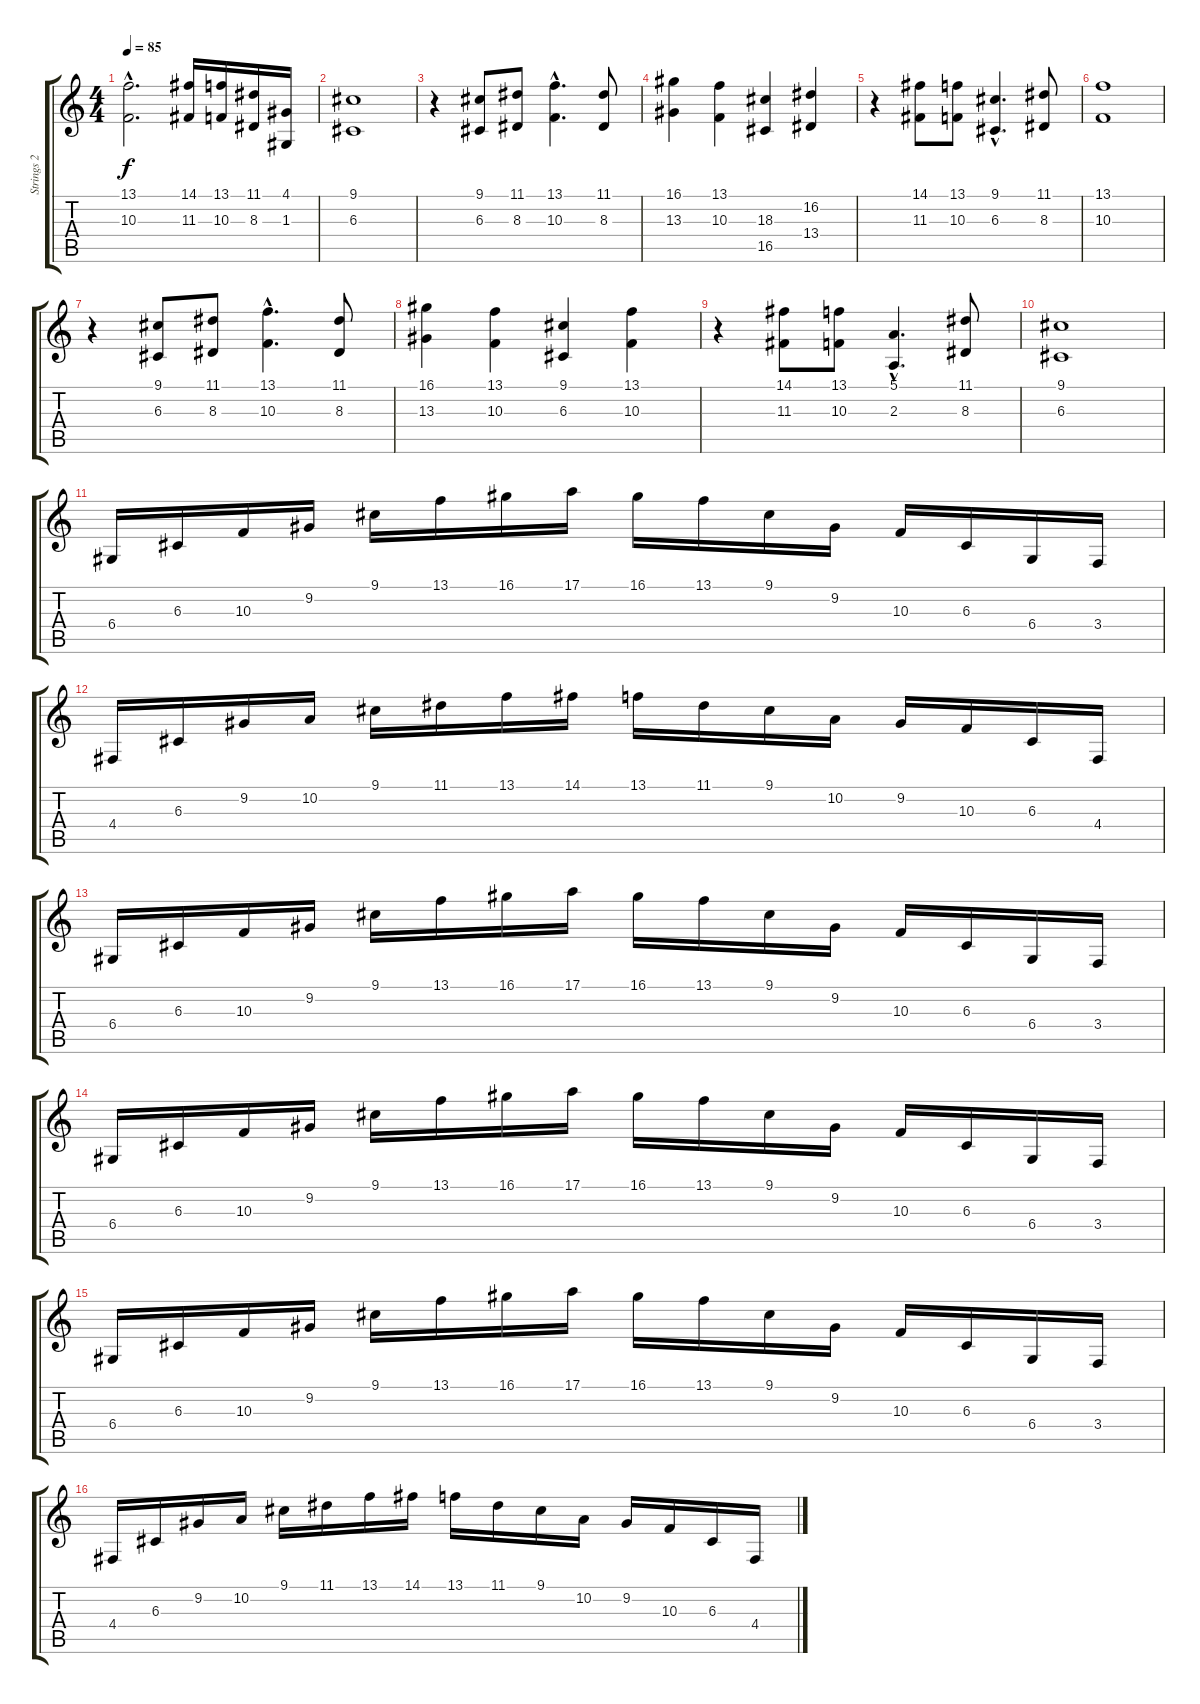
\track ("Strings 2" "Strings 2") {instrument stringensemble1}
\staff {score tabs}
\tuning (E4 B3 G3 D3 A2 E2) {hide}
\ts (4 4)
\tempo 85
\clef g2
\ks c
(13.1{hac} 10.3{hac}).2{d dy f} (14.1 11.3).16 (13.1 10.3).16 (11.1 8.3).16 (4.1 1.3).16 |
(9.1 6.3).1 |
r.4 (9.1 6.3).8 (11.1 8.3).8 (13.1{hac} 10.3{hac}).4{d} (11.1 8.3).8 |
(16.1 13.3).4 (13.1 10.3).4 (18.3 16.5).4 (16.2 13.4).4 |
r.4 (14.1 11.3).8 (13.1 10.3).8 (9.1{hac} 6.3{hac}).4{d} (11.1 8.3).8 |
(13.1 10.3).1 |
r.4 (9.1 6.3).8 (11.1 8.3).8 (13.1{hac} 10.3{hac}).4{d} (11.1 8.3).8 |
(16.1 13.3).4 (13.1 10.3).4 (9.1 6.3).4 (13.1 10.3).4 |
r.4 (14.1 11.3).8 (13.1 10.3).8 (5.1{hac} 2.3{hac}).4{d} (11.1 8.3).8 |
(9.1 6.3).1 |
6.4.16 6.3.16 10.3.16 9.2.16 9.1.16 13.1.16 16.1.16 17.1.16 16.1.16 13.1.16 9.1.16 9.2.16 10.3.16 6.3.16 6.4.16 3.4.16 |
4.4.16 6.3.16 9.2.16 10.2.16 9.1.16 11.1.16 13.1.16 14.1.16 13.1.16 11.1.16 9.1.16 10.2.16 9.2.16 10.3.16 6.3.16 4.4.16 |
6.4.16 6.3.16 10.3.16 9.2.16 9.1.16 13.1.16 16.1.16 17.1.16 16.1.16 13.1.16 9.1.16 9.2.16 10.3.16 6.3.16 6.4.16 3.4.16 |
6.4.16 6.3.16 10.3.16 9.2.16 9.1.16 13.1.16 16.1.16 17.1.16 16.1.16 13.1.16 9.1.16 9.2.16 10.3.16 6.3.16 6.4.16 3.4.16 |
6.4.16 6.3.16 10.3.16 9.2.16 9.1.16 13.1.16 16.1.16 17.1.16 16.1.16 13.1.16 9.1.16 9.2.16 10.3.16 6.3.16 6.4.16 3.4.16 |
4.4.16 6.3.16 9.2.16 10.2.16 9.1.16 11.1.16 13.1.16 14.1.16 13.1.16 11.1.16 9.1.16 10.2.16 9.2.16 10.3.16 6.3.16 4.4.16
